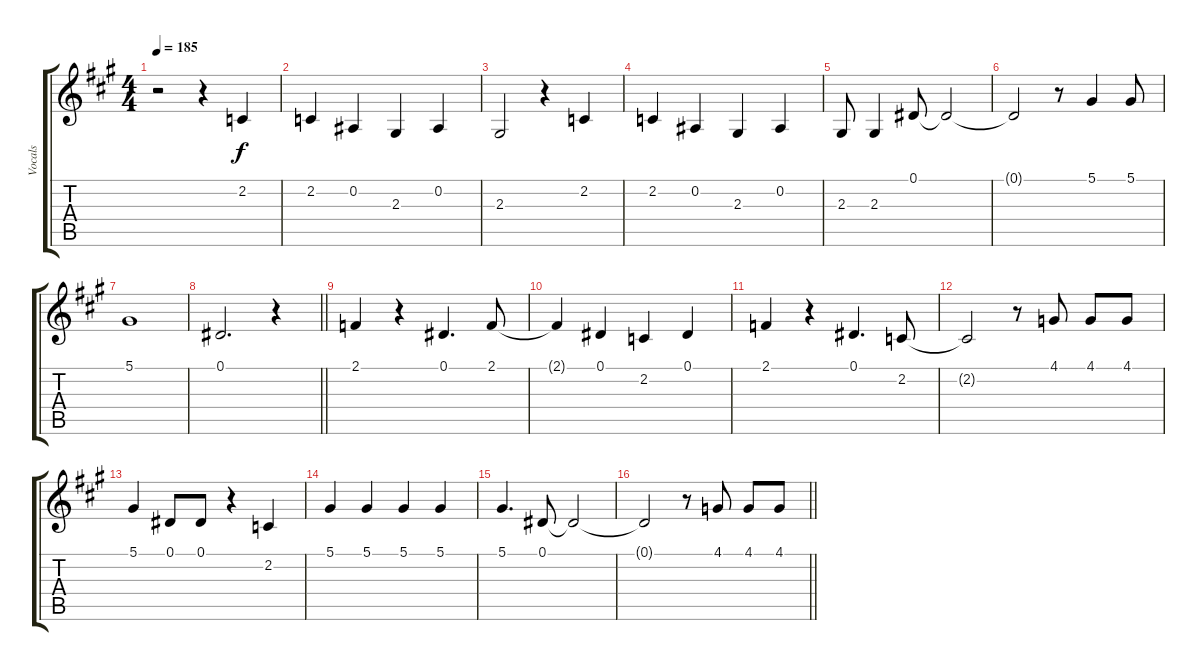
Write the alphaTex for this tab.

\track ("Vocals" "Vocals") {instrument voiceoohs}
\staff {score tabs}
\tuning (Eb4 Bb3 Gb3 Db3 Ab2 Db2) {hide}
\ts (4 4)
\tempo 185
\clef g2
\ks f#minor
r.2{dy f} r.4 2.2.4 |
2.2.4 0.2.4 2.3.4 0.2.4 |
2.3.2 r.4 2.2.4 |
2.2.4 0.2.4 2.3.4 0.2.4 |
2.3.8 2.3.4 0.1.8 0.1{t}.2 |
0.1{t}.2 r.8 5.1.4 5.1.8 |
5.1.1 |
\barLineRight lightlight
0.1.2{d} r.4 |
2.1.4 r.4 0.1.4{d} 2.1.8 |
2.1{t}.4 0.1.4 2.2.4 0.1.4 |
2.1.4 r.4 0.1.4{d} 2.2.8 |
2.2{t}.2 r.8 4.1.8 4.1.8 4.1.8 |
5.1.4 0.1.8 0.1.8 r.4 2.2.4 |
5.1.4 5.1.4 5.1.4 5.1.4 |
5.1.4{d} 0.1.8 0.1{t}.2 |
\barLineRight lightlight
0.1{t}.2 r.8 4.1.8 4.1.8 4.1.8
